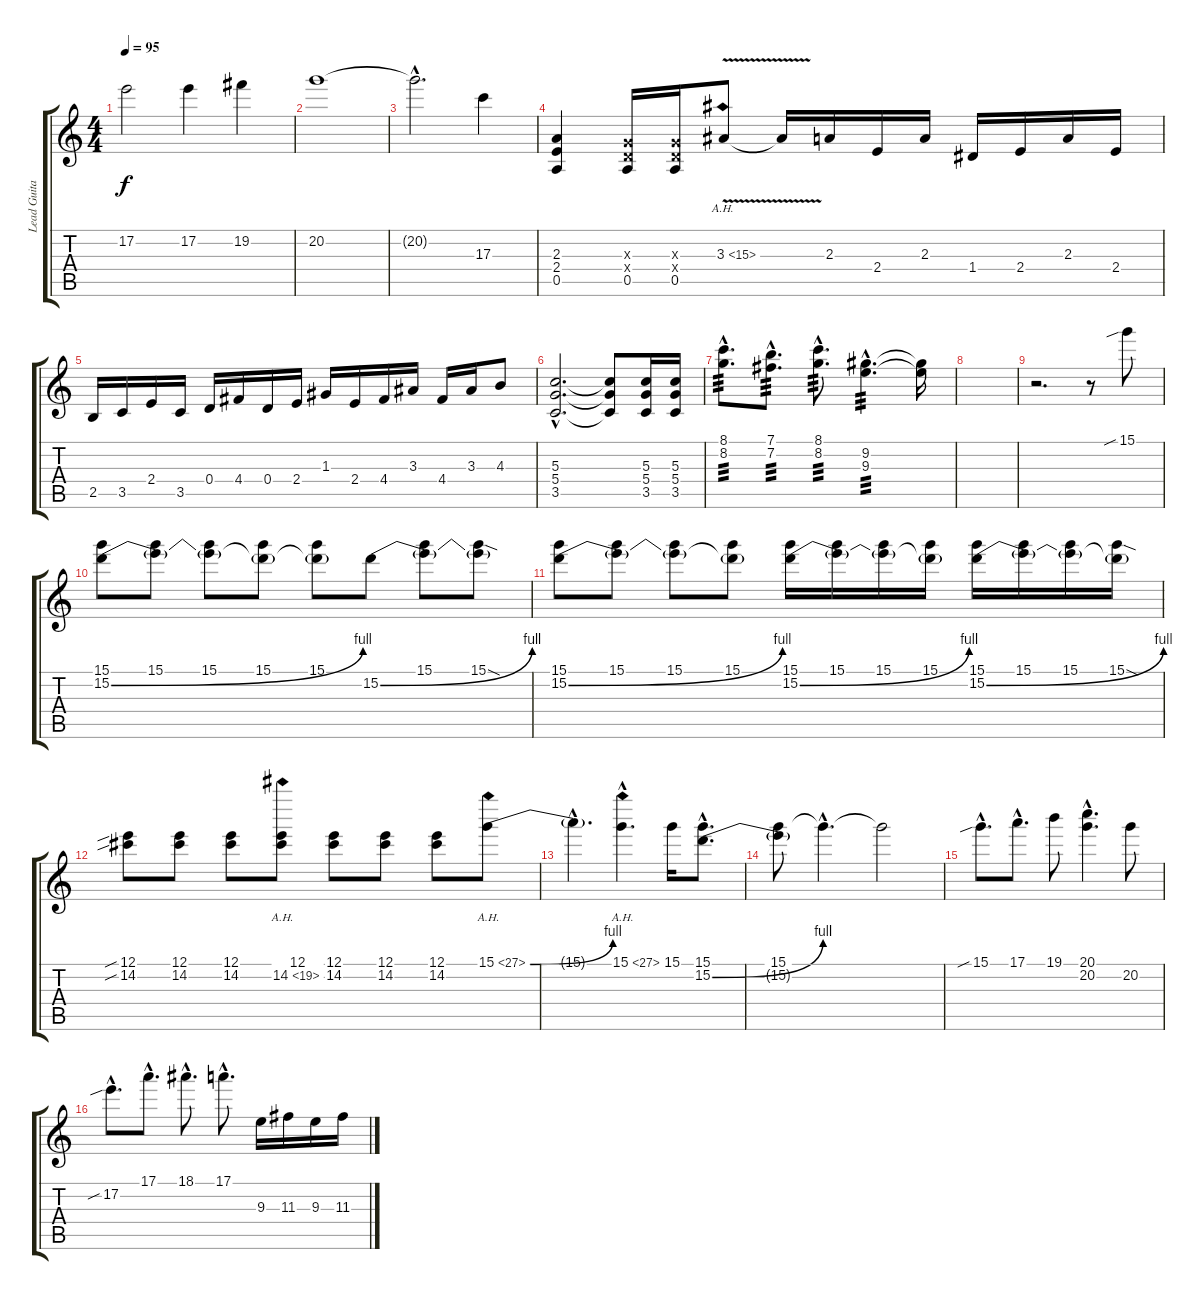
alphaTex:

\track ("Lead Guitar" "Lead Guita") {instrument acousticguitarsteel}
\staff {score tabs}
\tuning (E4 B3 G3 D3 A2 E2) {hide}
\ts (4 4)
\tempo 95
\clef g2
\ks c
17.2.2{dy f} 17.2.4 19.2.4 |
20.2.1 |
20.2{hac t}.2{d} 17.3.4 |
(2.3 2.4 0.5).4 (0.3{x} 0.4{x} 0.5).16 (0.3{x} 0.4{x} 0.5).16 3.3{ah 12 v}.8 3.3{t}.16 2.3.16 2.4.16 2.3.16 1.4.16 2.4.16 2.3.16 2.4.16 |
2.5.16 3.5.16 2.4.16 3.5.16 0.4.16 4.4.16 0.4.16 2.4.16 1.3.16 2.4.16 4.4.16 3.3.16 4.4.16 3.3.16 4.3.8 |
(5.3{hac} 5.4{hac} 3.5{hac}).2{d} (5.3{t} 5.4{t} 3.5{t}).8 (5.3 5.4 3.5).16 (5.3 5.4 3.5).16 |
(8.1{hac} 8.2{hac}).8{d tp 3} (7.1{hac} 7.2{hac}).8{d tp 3} (8.1{hac} 8.2{hac}).8{d tp 3} (9.2{hac} 9.3{hac}).4{d tp 3} (9.2{t} 9.3{t}).16 |
|
r.2{d} r.8 15.1{sib}.8 |
(15.1 15.2{be (bend 0 0 60 4)}).8 (15.1 15.2{t}).8 (15.1 15.2{t}).8 (15.1 15.2{t}).8 (15.1 15.2{t}).8 15.2{be (bend 0 0 60 4)}.8 (15.1 15.2{t}).8 (15.1{sod} 15.2{t}).8 |
(15.1 15.2{be (bend 0 0 60 4)}).8 (15.1 15.2{t}).8 (15.1 15.2{t}).8 (15.1 15.2{t}).8 (15.1 15.2{be (bend 0 0 60 4)}).16 (15.1 15.2{t}).16 (15.1 15.2{t}).16 (15.1 15.2{t}).16 (15.1 15.2{be (bend 0 0 60 4)}).16 (15.1 15.2{t}).16 (15.1 15.2{t}).16 (15.1{sod} 15.2{t}).16 |
(12.1{sib} 14.2{sib}).8 (12.1 14.2).8 (12.1 14.2).8 (12.1 14.2{ah 5}).8 (12.1 14.2).8 (12.1 14.2).8 (12.1 14.2).8 15.1{be (bend 0 0 60 4) ah 12}.8 |
15.1{hac t}.4{d} 15.1{ah 12 hac}.4{d} 15.1.16 (15.1{hac} 15.2{be (bend 0 0 60 4) hac}).8{d} |
(15.1 15.2{t}).8 15.1{hac t}.4{d} 15.1{t}.2 |
15.1{sib hac}.8{d} 17.1{hac}.8{d} 19.1.8 (20.1{hac} 20.2{hac}).4{d} 20.2.8 |
17.2{sib hac}.8{d} 17.1{hac}.8{d} 18.1{hac}.8{d} 17.1{hac}.8{d} 9.3.16 11.3.16 9.3.16 11.3.16
